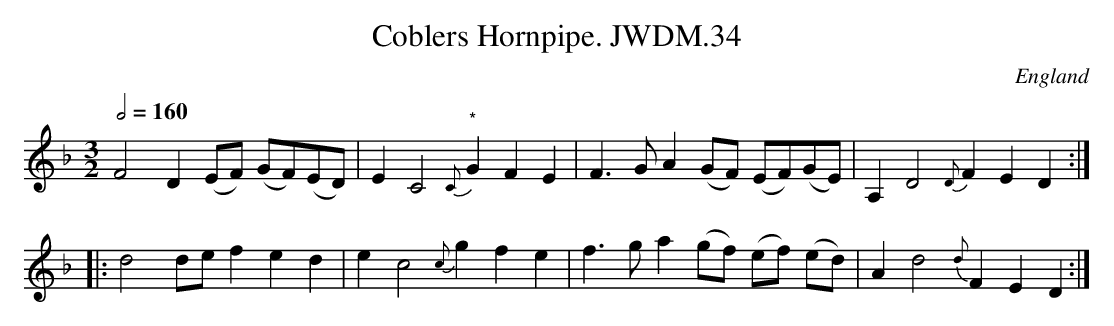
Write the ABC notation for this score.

X:1
T:Coblers Hornpipe. JWDM.34
M:3/2
L:1/4
Q:1/2=160
O:England
K:F major
F2 D (E/F/) (G/F/)(E/D/)|E C2"*"{C}  GFE|\
F>G A (G/F/) (E/F/)(G/E/)|A, D2{D}  FED:|!
|:d2 d/e/ fed|e c2{c} gfe|f>g a (g/f/) (e/f/) (e/d/)|A d2{d} FED:|
